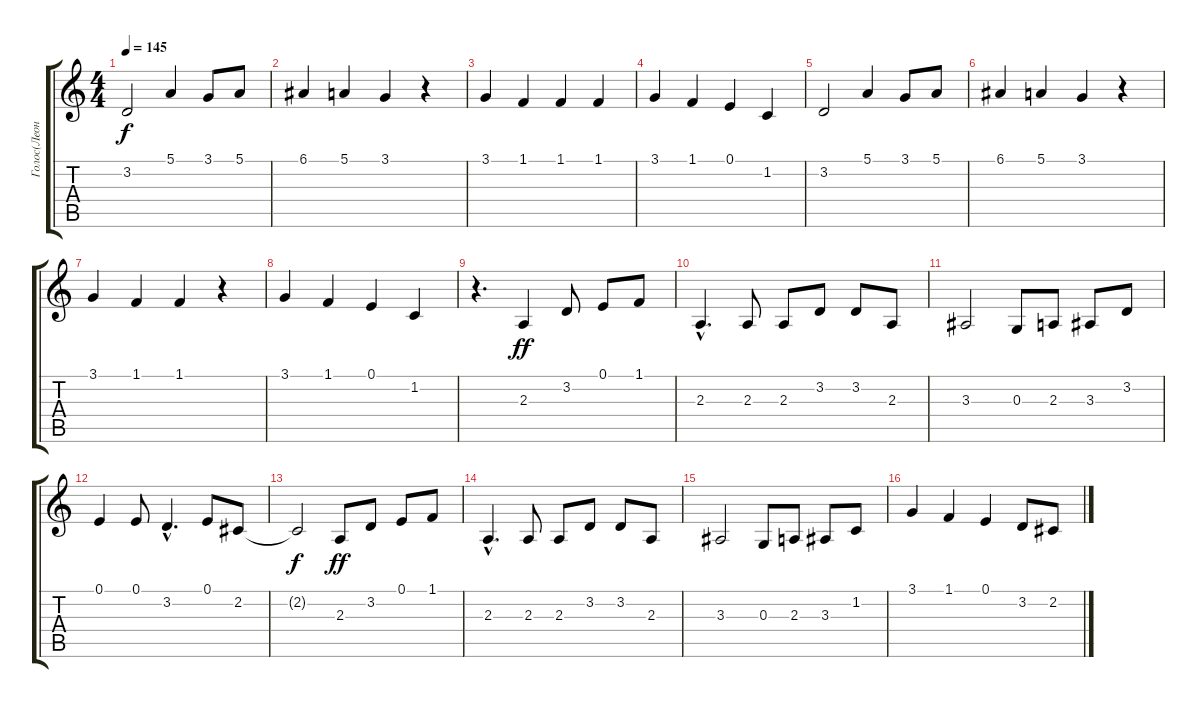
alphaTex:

\track ("Голос(Леонтьев А.)" "Голос(Леон") {instrument altosax}
\staff {score tabs}
\tuning (E4 B3 G3 D3 A2 E2) {hide}
\ts (4 4)
\tempo 145
\clef g2
\ks c
3.2.2{dy f} 5.1.4 3.1.8 5.1.8 |
6.1.4 5.1.4 3.1.4 r.4 |
3.1.4 1.1.4 1.1.4 1.1.4 |
3.1.4 1.1.4 0.1.4 1.2.4 |
3.2.2 5.1.4 3.1.8 5.1.8 |
6.1.4 5.1.4 3.1.4 r.4 |
3.1.4 1.1.4 1.1.4 r.4 |
3.1.4 1.1.4 0.1.4 1.2.4 |
r.4{d} 2.3.4{dy ff} 3.2.8 0.1.8 1.1.8 |
2.3{hac}.4{d} 2.3.8 2.3.8 3.2.8 3.2.8 2.3.8 |
3.3.2 0.3.8 2.3.8 3.3.8 3.2.8 |
0.1.4 0.1.8 3.2{hac}.4{d} 0.1.8 2.2.8 |
2.2{t}.2{dy f} 2.3.8{dy ff} 3.2.8 0.1.8 1.1.8 |
2.3{hac}.4{d} 2.3.8 2.3.8 3.2.8 3.2.8 2.3.8 |
3.3.2 0.3.8 2.3.8 3.3.8 1.2.8 |
3.1.4 1.1.4 0.1.4 3.2.8 2.2.8
